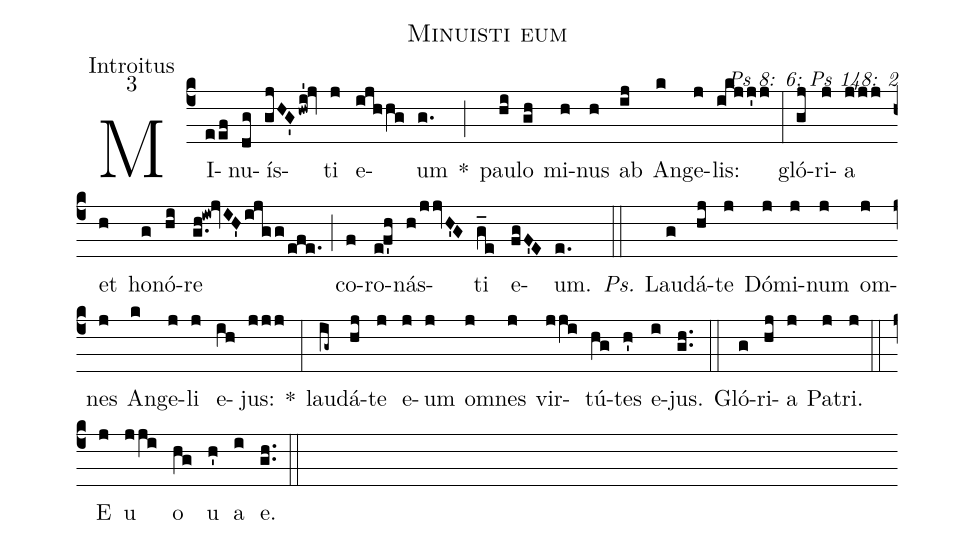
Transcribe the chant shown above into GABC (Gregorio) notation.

name: Minuisti eum;
office-part: Introitus;
mode: 3;
commentary: Ps 8: 6; Ps 148: 2;
%%
(c4) MI(eef)nu(dg)ís(gjHG'hwi'!jv)ti(j) e(ijhhg)um(g.) *(;) pau(hi)lo(gh) mi(h)nus(h) ab(ij) An(k)ge(j)lis:(ikjj'j) (:)
gló(gj)ri(j)a(jjj) et(h) ho(g)nó(hi)re(g.h!iw!jvIH'ijgg/efe.) (;) co(f)ro(e!f'h)nás(h/jjvH'G)ti(g_e) e(fgF'E)um.(e.) (::)
<i>Ps.</i> Lau(g)dá(hj)te(j) Dó(j)mi(j)num(j) om(j)nes(j) An(k)ge(j)li(j) e(ih)jus:(jjj) *(:)
lau(ig~)dá(hj)te(j) e(j)um(j) om(j)nes(j) vir(jji)tú(hg)tes(h') e(i)jus.(gh..) (::)
Gló(g)ri(hj)a(j) Pa(j)tri.(j) (::)
E(j) u(jji) o(hg) u(h') a(i) e.(gh..) (::)
